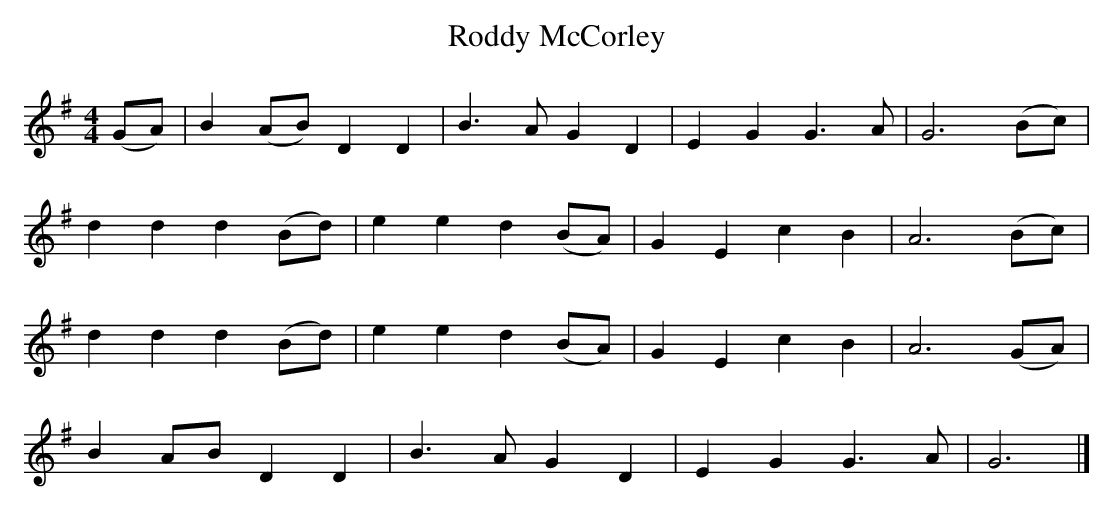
X:1
T: Roddy McCorley
M: 4/4
L: 1/8
K: Gmaj
(GA) | B2 (AB) D2 D2 | B3 A G2 D2 | E2 G2 G3 A | G6 (Bc) |
d2 d2 d2 (Bd) | e2 e2 d2 (BA) | G2 E2 c2 B2 | A6 (Bc) |
d2 d2 d2 (Bd) | e2 e2 d2 (BA) | G2 E2 c2 B2 | A6 (GA) |
B2 AB D2 D2 | B3 A G2 D2 | E2 G2 G3 A | G6 |]
